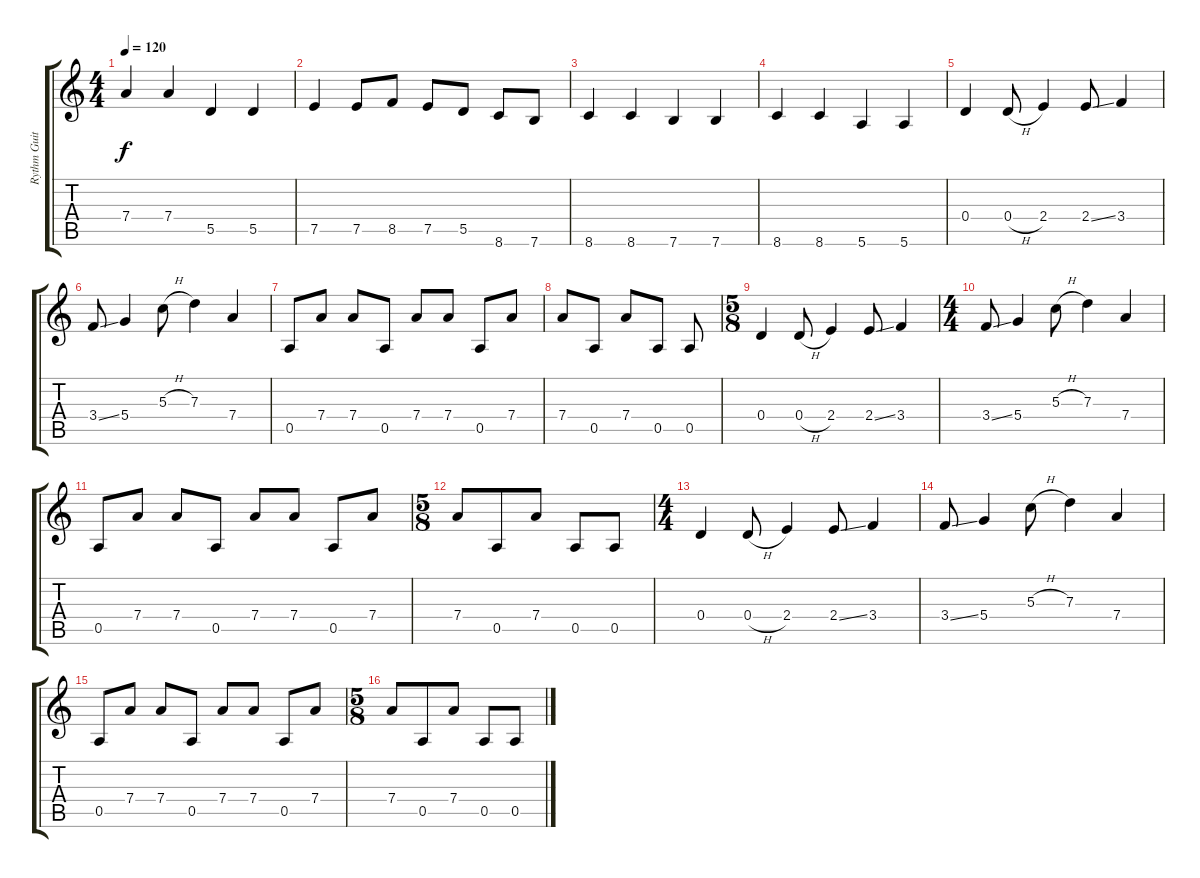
\track ("Rythm Guitar (Instead of piano)" "Rythm Guit") {instrument distortionguitar}
\staff {score tabs}
\tuning (E4 B3 G3 D3 A2 E2) {hide}
\ts (4 4)
\tempo 120
\clef g2
\ks c
7.4.4{dy f} 7.4.4 5.5.4 5.5.4 |
7.5.4 7.5.8 8.5.8 7.5.8 5.5.8 8.6.8 7.6.8 |
8.6.4 8.6.4 7.6.4 7.6.4 |
8.6.4 8.6.4 5.6.4 5.6.4 |
0.4.4 0.4{h}.8 2.4.4 2.4{ss}.8 3.4.4 |
3.4{ss}.8 5.4.4 5.3{h}.8 7.3.4 7.4.4 |
0.5.8 7.4.8 7.4.8 0.5.8 7.4.8 7.4.8 0.5.8 7.4.8 |
7.4.8 0.5.8 7.4.8 0.5.8 0.5.8 |
\ts (5 8)
0.4.4 0.4{h}.8 2.4.4 2.4{ss}.8 3.4.4 |
\ts (4 4)
3.4{ss}.8 5.4.4 5.3{h}.8 7.3.4 7.4.4 |
0.5.8 7.4.8 7.4.8 0.5.8 7.4.8 7.4.8 0.5.8 7.4.8 |
\ts (5 8)
7.4.8 0.5.8 7.4.8 0.5.8 0.5.8 |
\ts (4 4)
0.4.4 0.4{h}.8 2.4.4 2.4{ss}.8 3.4.4 |
3.4{ss}.8 5.4.4 5.3{h}.8 7.3.4 7.4.4 |
0.5.8 7.4.8 7.4.8 0.5.8 7.4.8 7.4.8 0.5.8 7.4.8 |
\ts (5 8)
7.4.8 0.5.8 7.4.8 0.5.8 0.5.8
